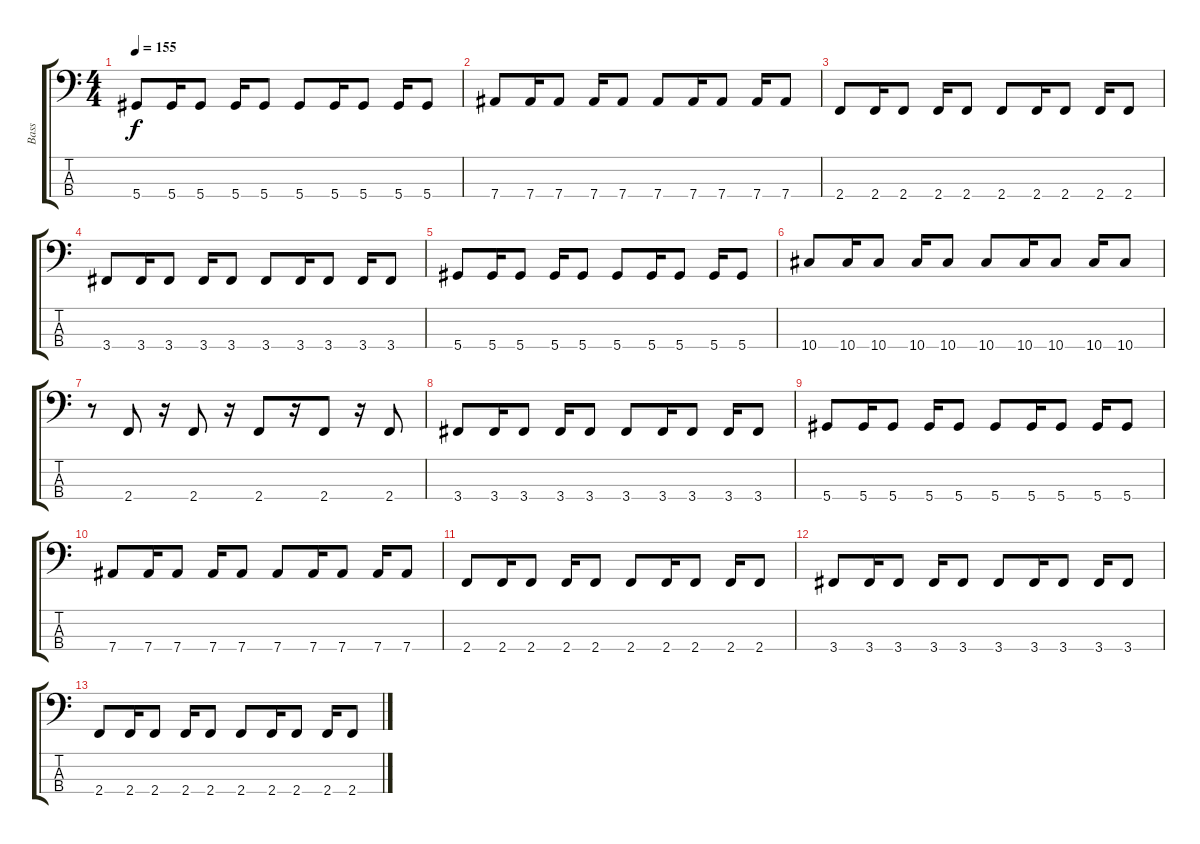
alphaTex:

\track ("Bass" "Bass") {instrument electricbasspick}
\staff {score tabs}
\tuning (Gb2 Db2 Ab1 Eb1) {hide}
\ts (4 4)
\tempo 155
\clef f4
\ks c
5.4.8{dy f} 5.4.16 5.4.8 5.4.16 5.4.8 5.4.8 5.4.16 5.4.8 5.4.16 5.4.8 |
7.4.8 7.4.16 7.4.8 7.4.16 7.4.8 7.4.8 7.4.16 7.4.8 7.4.16 7.4.8 |
2.4.8 2.4.16 2.4.8 2.4.16 2.4.8 2.4.8 2.4.16 2.4.8 2.4.16 2.4.8 |
3.4.8 3.4.16 3.4.8 3.4.16 3.4.8 3.4.8 3.4.16 3.4.8 3.4.16 3.4.8 |
5.4.8 5.4.16 5.4.8 5.4.16 5.4.8 5.4.8 5.4.16 5.4.8 5.4.16 5.4.8 |
10.4.8 10.4.16 10.4.8 10.4.16 10.4.8 10.4.8 10.4.16 10.4.8 10.4.16 10.4.8 |
r.8 2.4.8 r.16 2.4.8 r.16 2.4.8 r.16 2.4.8 r.16 2.4.8 |
3.4.8 3.4.16 3.4.8 3.4.16 3.4.8 3.4.8 3.4.16 3.4.8 3.4.16 3.4.8 |
5.4.8 5.4.16 5.4.8 5.4.16 5.4.8 5.4.8 5.4.16 5.4.8 5.4.16 5.4.8 |
7.4.8 7.4.16 7.4.8 7.4.16 7.4.8 7.4.8 7.4.16 7.4.8 7.4.16 7.4.8 |
2.4.8 2.4.16 2.4.8 2.4.16 2.4.8 2.4.8 2.4.16 2.4.8 2.4.16 2.4.8 |
3.4.8 3.4.16 3.4.8 3.4.16 3.4.8 3.4.8 3.4.16 3.4.8 3.4.16 3.4.8 |
2.4.8 2.4.16 2.4.8 2.4.16 2.4.8 2.4.8 2.4.16 2.4.8 2.4.16 2.4.8
